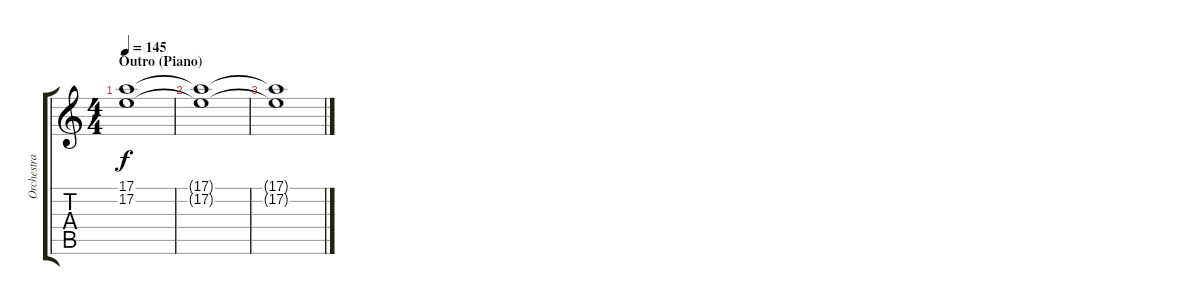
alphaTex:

\track ("Orchestra - Strings" "Orchestra ") {instrument stringensemble2}
\staff {score tabs}
\tuning (E4 B3 G3 D3 A2 E2) {hide}
\ts (4 4)
\section ("" "Outro (Piano)")
\tempo 145
\clef g2
\ks c
(17.1 17.2).1{dy f volume 0} |
(17.1{t} 17.2{t}).1 |
(17.1{t} 17.2{t}).1
